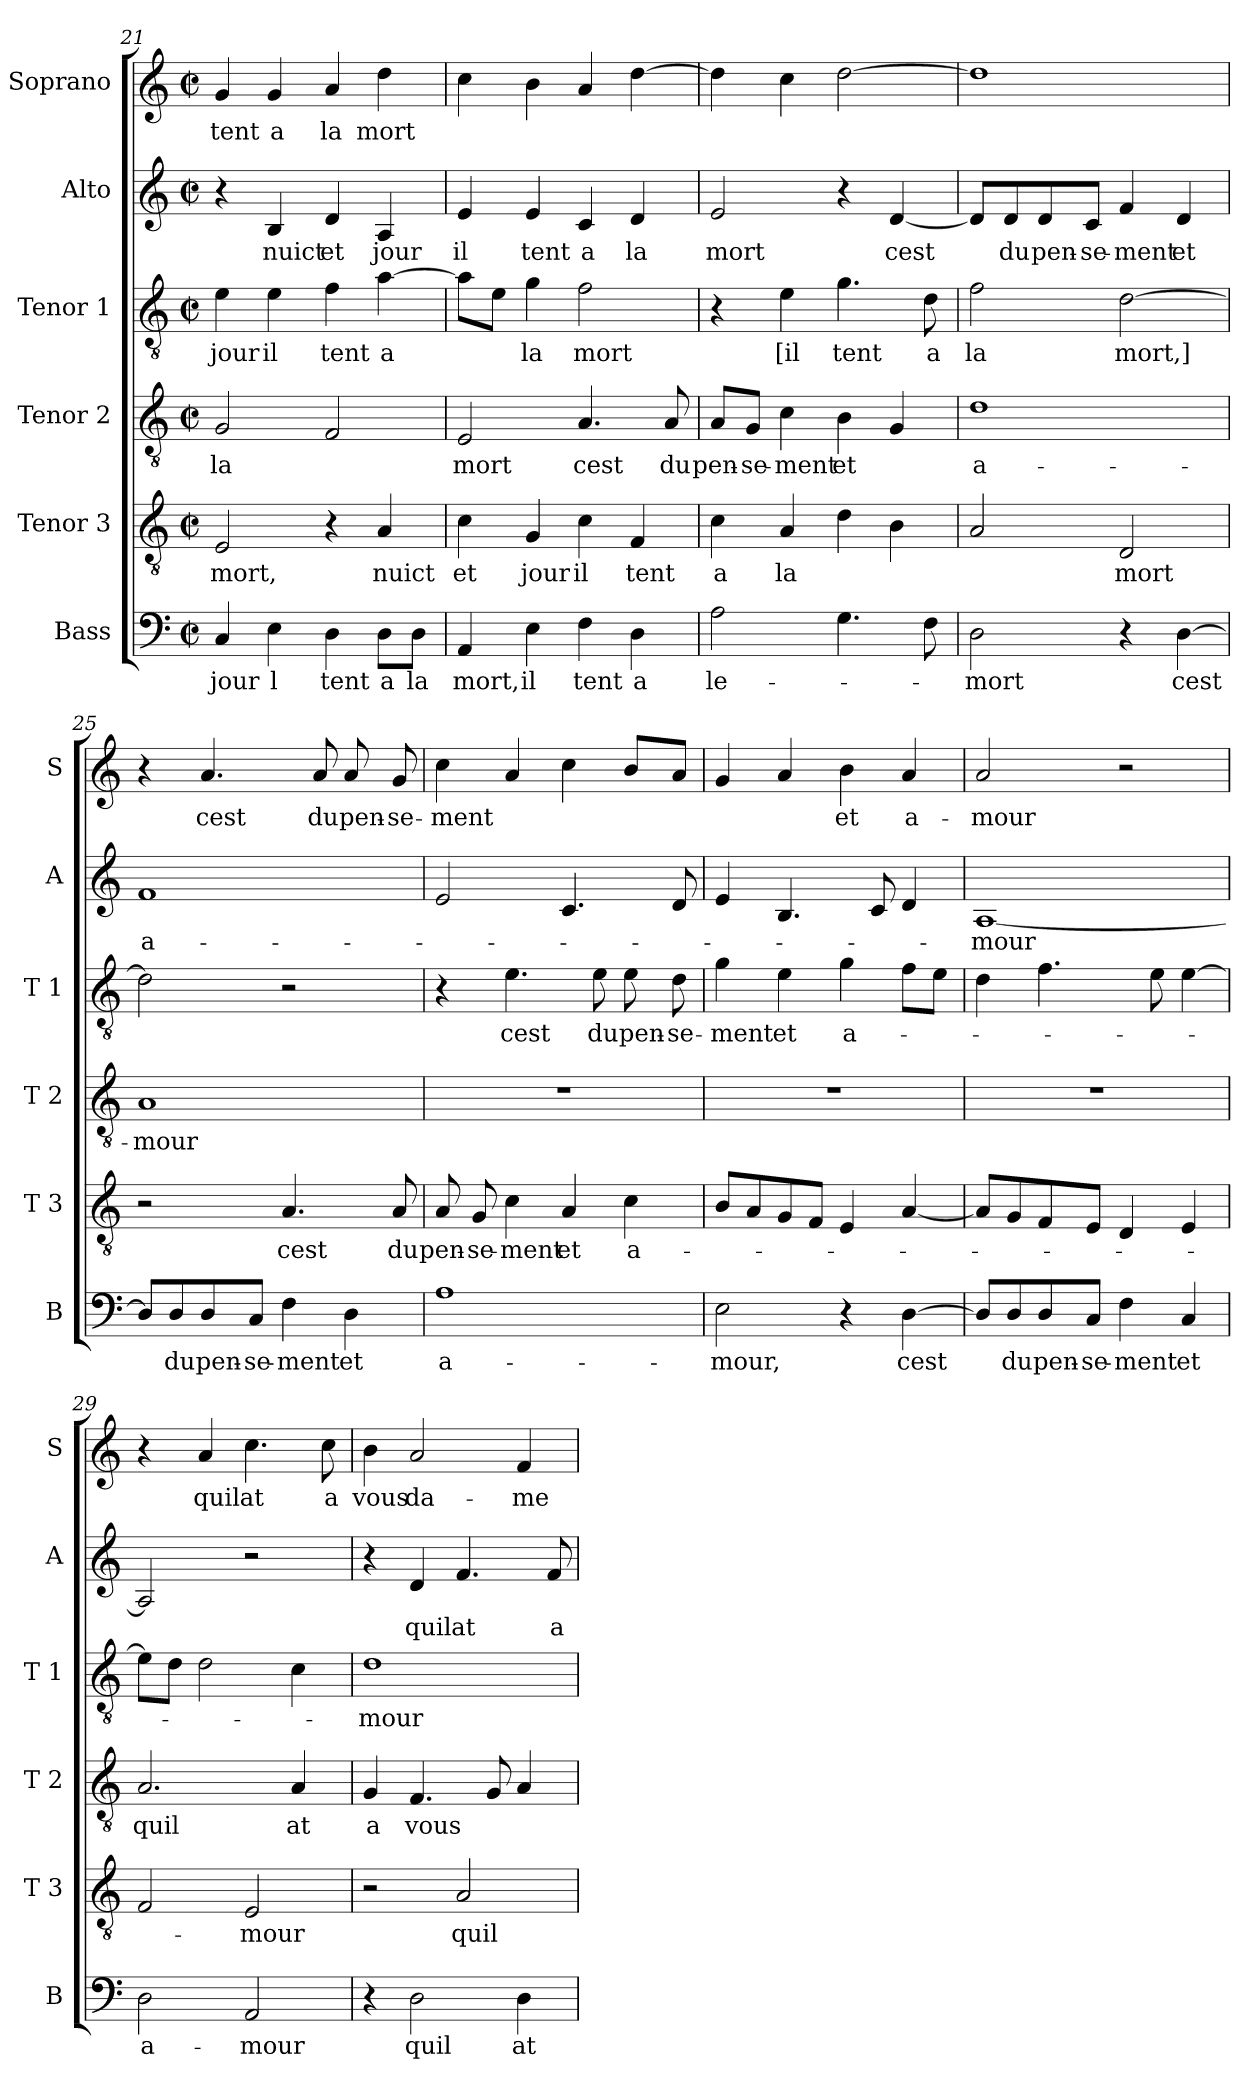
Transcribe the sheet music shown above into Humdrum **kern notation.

**kern	**text	**kern	**text	**kern	**text	**kern	**text	**kern	**text	**kern	**text
*part6	*part6	*part5	*part5	*part4	*part4	*part3	*part3	*part2	*part2	*part1	*part1
*staff6	*staff6	*staff5	*staff5	*staff4	*staff4	*staff3	*staff3	*staff2	*staff2	*staff1	*staff1
*I"Bass	*	*I"Tenor 3	*	*I"Tenor 2	*	*I"Tenor 1	*	*I"Alto	*	*I"Soprano	*
*I'B	*	*I'T 3	*	*I'T 2	*	*I'T 1	*	*I'A	*	*I'S	*
*clefF4	*	*clefGv2	*	*clefGv2	*	*clefGv2	*	*clefG2	*	*clefG2	*
*k[]	*	*k[]	*	*k[]	*	*k[]	*	*k[]	*	*k[]	*
*C:	*	*C:	*	*C:	*	*C:	*	*C:	*	*C:	*
*M2/2	*	*M2/2	*	*M2/2	*	*M2/2	*	*M2/2	*	*M2/2	*
*met(c|)	*	*met(c|)	*	*met(c|)	*	*met(c|)	*	*met(c|)	*	*met(c|)	*
=21	=21	=21	=21	=21	=21	=21	=21	=21	=21	=21	=21
4C/	jour	2E/	mort,	2G/	la	4e\	jour	4r	.	4g/	tent
4E\	l	.	.	.	.	4e\	il	4B/	nuict	4g/	a
4D\	tent	4r	.	2F/	.	4f\	tent	4d/	et	4a/	la
8D\L	a	4A/	nuict	.	.	[4a\	a	4A/	jour	4dd\	mort
8D\J	la	.	.	.	.	.	.	.	.	.	.
=22	=22	=22	=22	=22	=22	=22	=22	=22	=22	=22	=22
4AA/	mort,	4c\	et	2E/	mort	8a\L]	.	4e/	il	4cc\	.
.	.	.	.	.	.	8e\J	.	.	.	.	.
4E\	il	4G/	jour	.	.	4g\	la	4e/	tent	4b\	.
4F\	tent	4c\	il	4.A/	cest	2f\	mort	4c/	a	4a/	.
4D\	a	4F/	tent	.	.	.	.	4d/	la	[4dd\	.
.	.	.	.	8A/	du	.	.	.	.	.	.
=23	=23	=23	=23	=23	=23	=23	=23	=23	=23	=23	=23
2A\	le-	4c\	a	8A/L	pen-	4r	.	2e/	mort	4dd\]	.
.	.	.	.	8G/J	-se-	.	.	.	.	.	.
.	.	4A/	la	4c\	-ment	4e\	[il	.	.	4cc\	.
4.G\	.	4d\	.	4B\	et	4.g\	tent	4r	.	[2dd\	.
.	.	4B\	.	4G/	.	.	.	[4d/	cest	.	.
8F\	.	.	.	.	.	8d\	a	.	.	.	.
!!LO:LB:g=z
=24	=24	=24	=24	=24	=24	=24	=24	=24	=24	=24	=24
2D\	-mort	2A/	.	1d	a-	2f\	la	8d/L]	.	1dd]	.
.	.	.	.	.	.	.	.	8d/	du	.	.
.	.	.	.	.	.	.	.	8d/	pen-	.	.
.	.	.	.	.	.	.	.	8c/J	-se-	.	.
4r	.	2D/	mort	.	.	[2d\	mort,]	4f/	-ment	.	.
[4D\	cest	.	.	.	.	.	.	4d/	et	.	.
=25	=25	=25	=25	=25	=25	=25	=25	=25	=25	=25	=25
8D/L]	.	2r	.	1A	-mour	2d\]	.	1f	a-	4r	.
8D/	du	.	.	.	.	.	.	.	.	.	.
8D/	pen-	.	.	.	.	.	.	.	.	4.a/	cest
8C/J	-se-	.	.	.	.	.	.	.	.	.	.
4F\	-ment	4.A/	cest	.	.	2r	.	.	.	.	.
.	.	.	.	.	.	.	.	.	.	8a/	du
4D\	et	.	.	.	.	.	.	.	.	8a/	pen-
.	.	8A/	du	.	.	.	.	.	.	8g/	-se-
=26	=26	=26	=26	=26	=26	=26	=26	=26	=26	=26	=26
1A	a-	8A/	pen-	1r	.	4r	.	2e/	.	4cc\	-ment
.	.	8G/	-se-	.	.	.	.	.	.	.	.
.	.	4c\	-ment	.	.	4.e\	cest	.	.	4a/	.
.	.	4A/	et	.	.	.	.	4.c/	.	4cc\	.
.	.	.	.	.	.	8e\	du	.	.	.	.
.	.	4c\	a-	.	.	8e\	pen-	.	.	8b/L	.
.	.	.	.	.	.	8d\	-se-	8d/	.	8a/J	.
=27	=27	=27	=27	=27	=27	=27	=27	=27	=27	=27	=27
2E\	-mour,	8B/L	.	1r	.	4g\	-ment	4e/	.	4g/	.
.	.	8A/	.	.	.	.	.	.	.	.	.
.	.	8G/	.	.	.	4e\	et	4.B/	.	4a/	.
.	.	8F/J	.	.	.	.	.	.	.	.	.
4r	.	4E/	.	.	.	4g\	a-	.	.	4b\	et
.	.	.	.	.	.	.	.	8c/	.	.	.
[4D\	cest	[4A/	.	.	.	8f\L	.	4d/	.	4a/	a-
.	.	.	.	.	.	8e\J	.	.	.	.	.
!!LO:PB:g=z
=28	=28	=28	=28	=28	=28	=28	=28	=28	=28	=28	=28
8D/L]	.	8A/L]	.	1r	.	4d\	.	[1A	-mour	2a/	-mour
8D/	du	8G/	.	.	.	.	.	.	.	.	.
8D/	pen-	8F/	.	.	.	4.f\	.	.	.	.	.
8C/J	-se-	8E/J	.	.	.	.	.	.	.	.	.
4F\	-ment	4D/	.	.	.	.	.	.	.	2r	.
.	.	.	.	.	.	8e\	.	.	.	.	.
4C/	et	4E/	.	.	.	[4e\	.	.	.	.	.
=29	=29	=29	=29	=29	=29	=29	=29	=29	=29	=29	=29
2D\	a-	2F/	.	2.A/	quil	8e\L]	.	2A/]	.	4r	.
.	.	.	.	.	.	8d\J	.	.	.	.	.
.	.	.	.	.	.	2d\	.	.	.	4a/	quil
2AA/	-mour	2E/	-mour	.	.	.	.	2r	.	4.cc\	at
.	.	.	.	4A/	at	4c\	.	.	.	.	.
.	.	.	.	.	.	.	.	.	.	8cc\	a
=30	=30	=30	=30	=30	=30	=30	=30	=30	=30	=30	=30
4r	.	2r	.	4G/	a	1d	-mour	4r	.	4b\	vous
2D\	quil	.	.	4.F/	vous	.	.	4d/	quil	2a/	da-
.	.	2A/	quil	.	.	.	.	4.f/	at	.	.
.	.	.	.	8G/	.	.	.	.	.	.	.
4D\	at	.	.	4A/	.	.	.	.	.	4f/	-me
.	.	.	.	.	.	.	.	8f/	a	.	.
=	=	=	=	=	=	=	=	=	=	=	=
*-	*-	*-	*-	*-	*-	*-	*-	*-	*-	*-	*-
